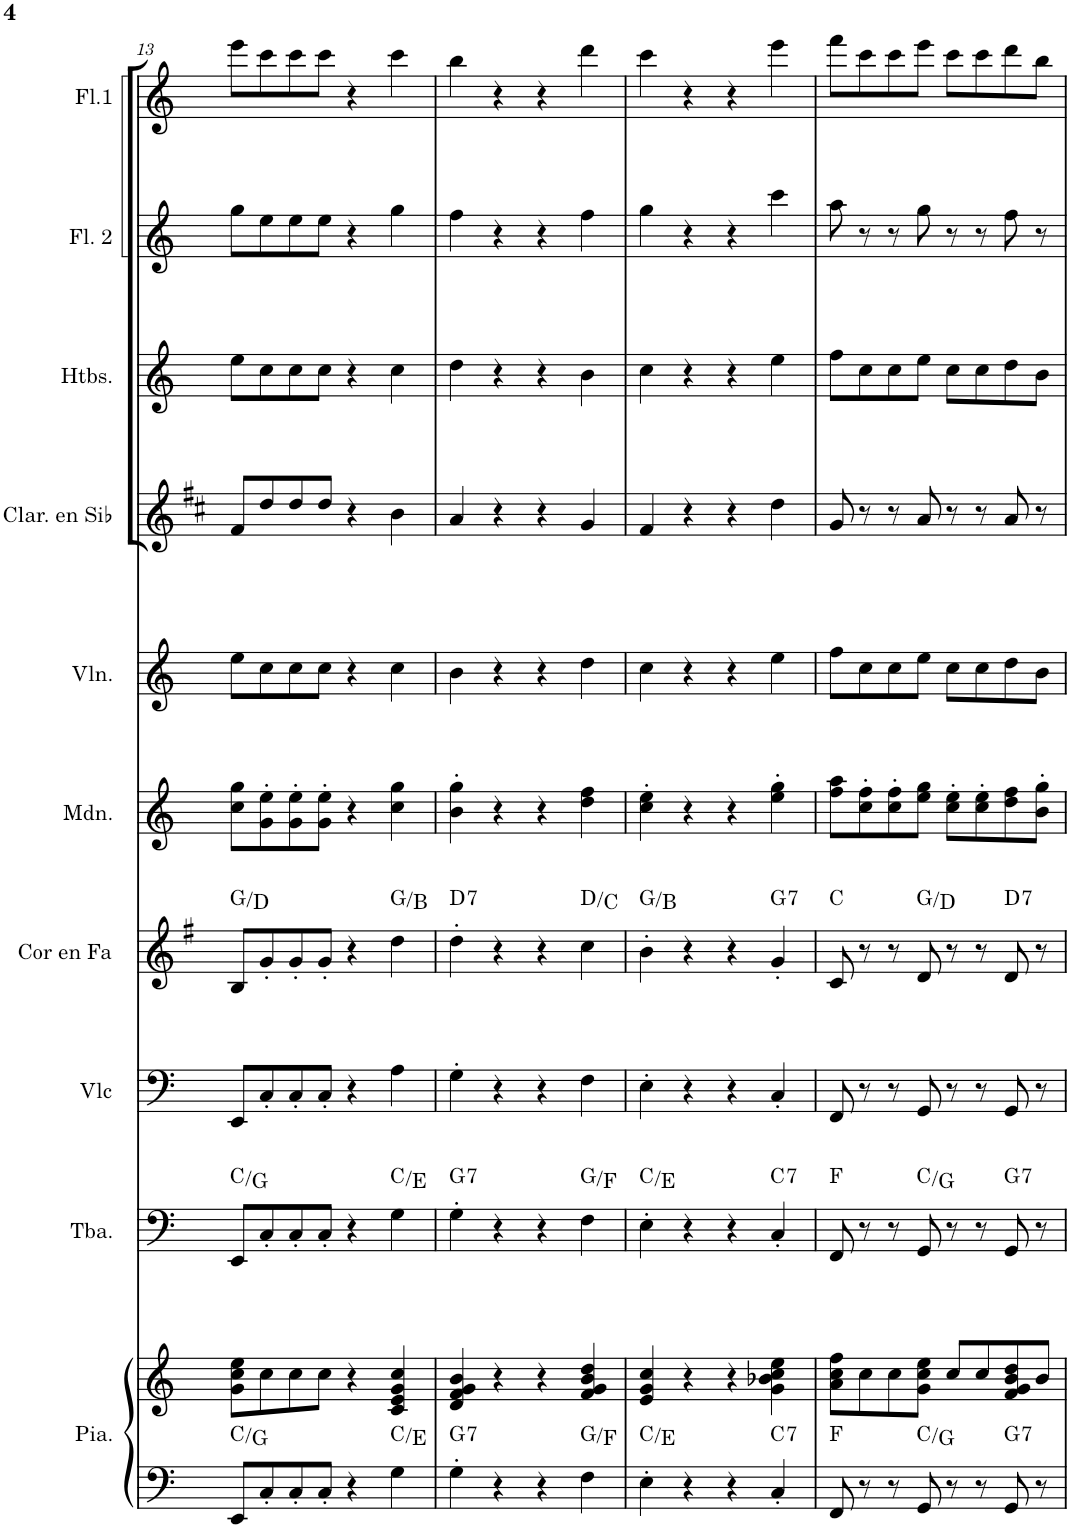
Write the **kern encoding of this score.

**kern	**kern	**harte	**kern	**harte	**kern	**kern	**harte	**kern	**kern	**kern	**kern	**kern	**kern
*part10	*part10	*part10	*part9	*part9	*part8	*part7	*part7	*part6	*part5	*part4	*part3	*part2	*part1
*staff11	*staff10	*	*staff9	*	*staff8	*staff7	*	*staff6	*staff5	*staff4	*staff3	*staff2	*staff1
*I"Piano	*	*	*I"Tuba	*	*I"Violoncelle	*I"Cor en Fa	*	*I"Mandoline	*I"Violon	*I"Clarinette en Sib	*I"Hautbois	*I"Flûte 2	*I"Flûte 1
*I'Pia.	*	*	*I'Tba.	*	*I'Vlc	*I'Cor en Fa	*	*I'Mdn.	*I'Vln.	*I'Clar. en Sib	*I'Htbs.	*I'Fl. 2	*I'Fl.1
!!LO:PB:g=z
*clefF4	*clefG2	*	*clefF4	*	*clefF4	*clefG2	*	*clefG2	*clefG2	*clefG2	*clefG2	*clefG2	*clefG2
*	*	*	*	*	*	*Trd4c7	*	*	*	*Trd1c2	*	*	*
*k[]	*k[]	*	*k[]	*	*k[]	*k[f#]	*	*k[]	*k[]	*k[f#c#]	*k[]	*k[]	*k[]
*M4/4	*M4/4	*	*M4/4	*	*M4/4	*M4/4	*	*M4/4	*M4/4	*M4/4	*M4/4	*M4/4	*M4/4
=13	=13	=13	=13	=13	=13	=13	=13	=13	=13	=13	=13	=13	=13
8EE/L	8g\ 8cc\ 8ee\L	C:maj/5	8EE/L	C:maj/5	8EE/L	8B/L	G:maj/5	8cc\ 8gg\L	8ee\L	8f#/L	8ee\L	8gg\L	8eee\L
8C'/	8cc\	.	8C'/	.	8C'/	8g'/	.	8g\' 8ee\'	8cc\	8dd/	8cc\	8ee\	8ccc\
8C'/	8cc\	.	8C'/	.	8C'/	8g'/	.	8g\' 8ee\'	8cc\	8dd/	8cc\	8ee\	8ccc\
8C'/J	8cc\J	.	8C'/J	.	8C'/J	8g'/J	.	8g\' 8ee\'J	8cc\J	8dd/J	8cc\J	8ee\J	8ccc\J
4r	4r	.	4r	.	4r	4r	.	4r	4r	4r	4r	4r	4r
4G\	4c/ 4e/ 4g/ 4cc/	C:maj/3	4G\	C:maj/3	4A\	4dd\	G:maj/3	4cc\ 4gg\	4cc\	4b\	4cc\	4gg\	4ccc\
=14	=14	=14	=14	=14	=14	=14	=14	=14	=14	=14	=14	=14	=14
!	!	!LO:H:kt=7	!	!LO:H:kt=7	!	!	!LO:H:kt=7	!	!	!	!	!	!
4G'\	4d/ 4f/ 4g/ 4b/	G:7	4G'\	G:7	4G'\	4dd'\	D:7	4b\' 4gg\'	4b\	4a/	4dd\	4ff\	4bb\
4r	4r	.	4r	.	4r	4r	.	4r	4r	4r	4r	4r	4r
4r	4r	.	4r	.	4r	4r	.	4r	4r	4r	4r	4r	4r
4F\	4f/ 4g/ 4b/ 4dd/	G:maj/b7	4F\	G:maj/b7	4F\	4cc\	D:maj/b7	4dd\ 4ff\	4dd\	4g/	4b\	4ff\	4ddd\
=15	=15	=15	=15	=15	=15	=15	=15	=15	=15	=15	=15	=15	=15
4E'\	4e/ 4g/ 4cc/	C:maj/3	4E'\	C:maj/3	4E'\	4b'\	G:maj/3	4cc\' 4ee\'	4cc\	4f#/	4cc\	4gg\	4ccc\
4r	4r	.	4r	.	4r	4r	.	4r	4r	4r	4r	4r	4r
4r	4r	.	4r	.	4r	4r	.	4r	4r	4r	4r	4r	4r
!	!	!LO:H:kt=7	!	!LO:H:kt=7	!	!	!LO:H:kt=7	!	!	!	!	!	!
4C'/	4g\ 4b-X\ 4cc\ 4ee\	C:7	4C'/	C:7	4C'/	4g'/	G:7	4ee\' 4gg\'	4ee\	4dd\	4ee\	4ccc\	4eee\
=16	=16	=16	=16	=16	=16	=16	=16	=16	=16	=16	=16	=16	=16
8FF/	8a\ 8cc\ 8ff\L	F:maj	8FF/	F:maj	8FF/	8c/	C:maj	8ff\ 8aa\L	8ff\L	8g/	8ff\L	8aa\	8fff\L
8r	8cc\	.	8r	.	8r	8r	.	8cc\' 8ff\'	8cc\	8r	8cc\	8r	8ccc\
8r	8cc\	.	8r	.	8r	8r	.	8cc\' 8ff\'	8cc\	8r	8cc\	8r	8ccc\
8GG/	8g\ 8cc\ 8ee\J	C:maj/5	8GG/	C:maj/5	8GG/	8d/	G:maj/5	8ee\ 8gg\J	8ee\J	8a/	8ee\J	8gg\	8eee\J
8r	8cc/L	.	8r	.	8r	8r	.	8cc\' 8ee\'L	8cc\L	8r	8cc\L	8r	8ccc\L
8r	8cc/	.	8r	.	8r	8r	.	8cc\' 8ee\'	8cc\	8r	8cc\	8r	8ccc\
!	!	!LO:H:kt=7	!	!LO:H:kt=7	!	!	!LO:H:kt=7	!	!	!	!	!	!
8GG/	8f/ 8g/ 8b/ 8dd/	G:7	8GG/	G:7	8GG/	8d/	D:7	8dd\ 8ff\	8dd\	8a/	8dd\	8ff\	8ddd\
8r	8b/J	.	8r	.	8r	8r	.	8b\' 8gg\'J	8b\J	8r	8b\J	8r	8bb\J
=	=	=	=	=	=	=	=	=	=	=	=	=	=
*-	*-	*-	*-	*-	*-	*-	*-	*-	*-	*-	*-	*-	*-
